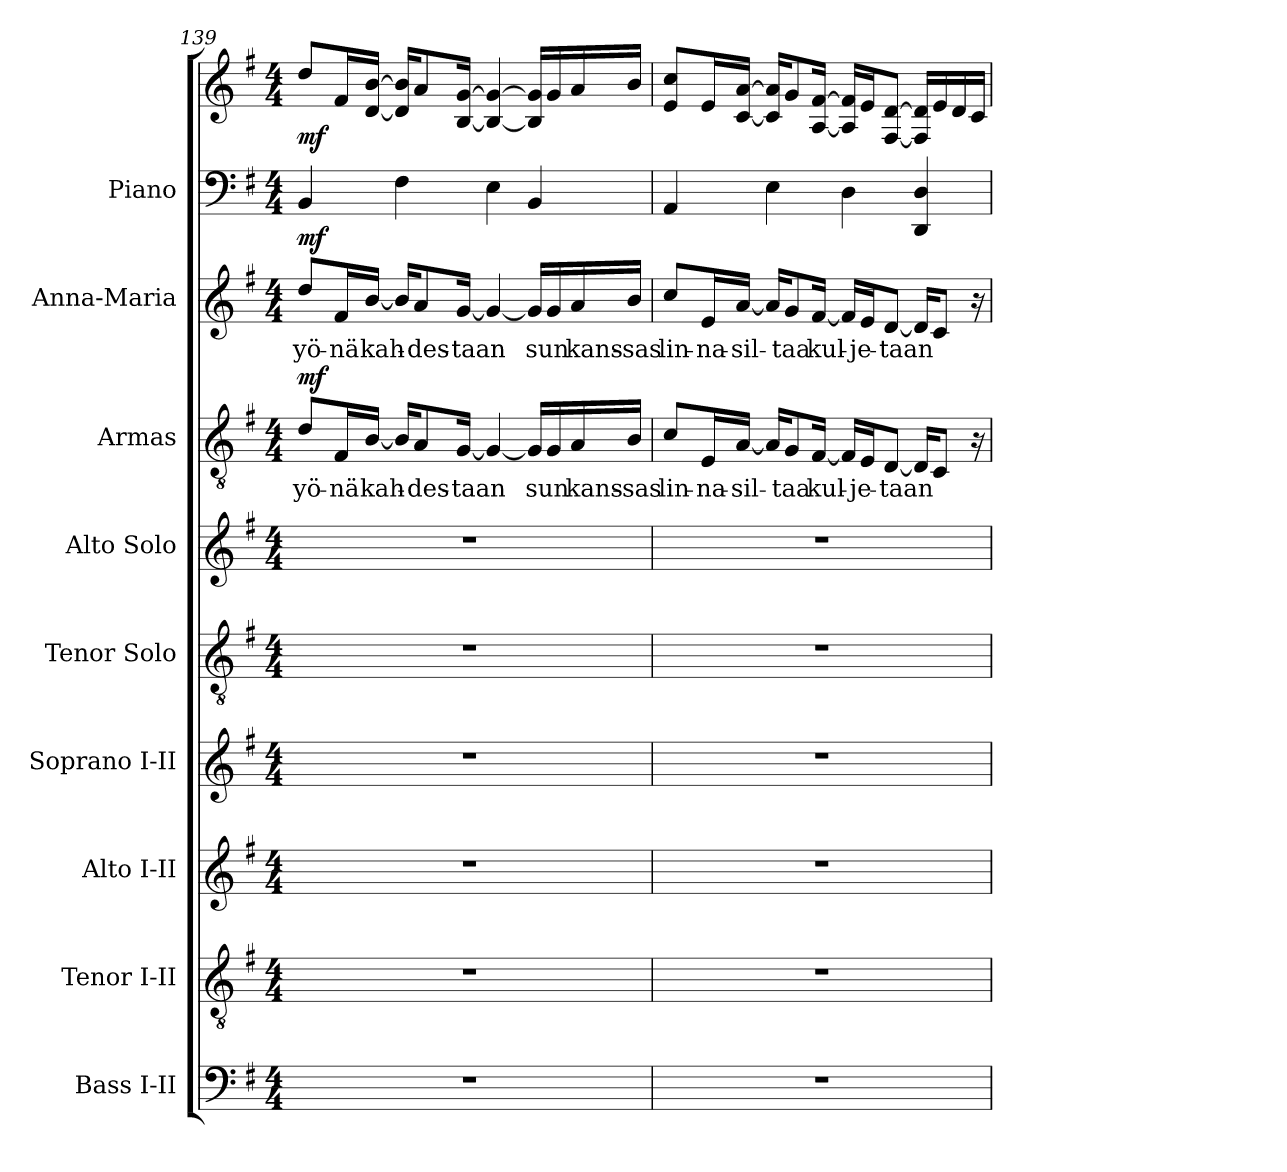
**kern	**kern	**kern	**kern	**kern	**kern	**kern	**text	**dynam	**kern	**text	**dynam	**kern	**kern	**dynam
*part9	*part8	*part7	*part6	*part5	*part4	*part3	*part3	*part3	*part2	*part2	*part2	*part1	*part1	*part1
*staff10	*staff9	*staff8	*staff7	*staff6	*staff5	*staff4	*staff4	*staff4	*staff3	*staff3	*staff3	*staff2	*staff1	*staff1/2
*I"Bass I-II	*I"Tenor I-II	*I"Alto I-II	*I"Soprano I-II	*I"Tenor Solo	*I"Alto Solo	*I"Armas	*	*	*I"Anna-Maria	*	*	*I"Piano	*	*
*I'B.	*I'T.	*I'A.	*I'S.	*I'T. Solo	*I'A. Solo	*I'Armas	*	*	*I'A-M	*	*	*I'Pno.	*	*
!!LO:PB:g=z
*clefF4	*clefGv2	*clefG2	*clefG2	*clefGv2	*clefG2	*clefGv2	*	*	*clefG2	*	*	*clefF4	*clefG2	*
*	*ITrd7c12	*	*	*ITrd7c12	*	*ITrd7c12	*	*	*	*	*	*	*	*
*k[f#]	*k[f#]	*k[f#]	*k[f#]	*k[f#]	*k[f#]	*k[f#]	*	*	*k[f#]	*	*	*k[f#]	*k[f#]	*
*G:	*G:	*G:	*G:	*G:	*G:	*G:	*	*	*G:	*	*	*G:	*G:	*
*M4/4	*M4/4	*M4/4	*M4/4	*M4/4	*M4/4	*M4/4	*	*	*M4/4	*	*	*M4/4	*M4/4	*
=139	=139	=139	=139	=139	=139	=139	=139	=139	=139	=139	=139	=139	=139	=139
!	!	!	!	!	!	!	!LO:LY:b:color=#000000	!	!	!	!	!	!	!
!	!	!	!	!	!	!	!	!	!	!LO:LY:b:color=#000000	!	!	!	!
1r	1r	1r	1r	1r	1r	8Di/L	yö-	mf	8ddi/L	yö-	mf	4BBi/	8ddi/L	mf
!	!	!	!	!	!	!	!LO:LY:b:color=#000000	!	!	!	!	!	!	!
!	!	!	!	!	!	!	!	!	!	!LO:LY:b:color=#000000	!	!	!	!
.	.	.	.	.	.	16FF#i/L	-nä	.	16f#i/L	-nä	.	.	16f#i/L	.
!	!	!	!	!	!	!	!LO:LY:b:color=#000000	!	!	!	!	!	!	!
!	!	!	!	!	!	!	!	!	!	!LO:LY:b:color=#000000	!	!	!	!
.	.	.	.	.	.	[<16BBi/JJ	kah-	.	[<16bi/JJ	kah-	.	.	[<16di/ [>16biJJ	.
.	.	.	.	.	.	16BBi/KL]	.	.	16bi/KL]	.	.	4F#i\	16di/] 16bi]KL	.
!	!	!	!	!	!	!	!LO:LY:b:color=#000000	!	!	!	!	!	!	!
!	!	!	!	!	!	!	!	!	!	!LO:LY:b:color=#000000	!	!	!	!
.	.	.	.	.	.	8AAi/	-des-	.	8ai/	-des-	.	.	8ai/	.
!	!	!	!	!	!	!	!LO:LY:b:color=#000000	!	!	!	!	!	!	!
!	!	!	!	!	!	!	!	!	!	!LO:LY:b:color=#000000	!	!	!	!
.	.	.	.	.	.	[<16GGi/Jk	-taan	.	[<16gi/Jk	-taan	.	.	[<16Bi/ [>16giJk	.
.	.	.	.	.	.	4GGi/_<	.	.	4gi/_<	.	.	4Ei\	4Bi/_< 4gi_>	.
.	.	.	.	.	.	16GGi/LL]	.	.	16gi/LL]	.	.	4BBi/	16Bi/] 16gi]LL	.
!	!	!	!	!	!	!	!LO:LY:b:color=#000000	!	!	!	!	!	!	!
!	!	!	!	!	!	!	!	!	!	!LO:LY:b:color=#000000	!	!	!	!
.	.	.	.	.	.	16GGi/	sun	.	16gi/	sun	.	.	16gi/	.
!	!	!	!	!	!	!	!LO:LY:b:color=#000000	!	!	!	!	!	!	!
!	!	!	!	!	!	!	!	!	!	!LO:LY:b:color=#000000	!	!	!	!
.	.	.	.	.	.	16AAi/	kans-	.	16ai/	kans-	.	.	16ai/	.
!	!	!	!	!	!	!	!LO:LY:b:color=#000000	!	!	!	!	!	!	!
!	!	!	!	!	!	!	!	!	!	!LO:LY:b:color=#000000	!	!	!	!
.	.	.	.	.	.	16BBi/JJ	-sas	.	16bi/JJ	-sas	.	.	16bi/JJ	.
=140	=140	=140	=140	=140	=140	=140	=140	=140	=140	=140	=140	=140	=140	=140
!	!	!	!	!	!	!	!LO:LY:b:color=#000000	!	!	!	!	!	!	!
!	!	!	!	!	!	!	!	!	!	!LO:LY:b:color=#000000	!	!	!	!
1r	1r	1r	1r	1r	1r	8Ci/L	lin-	.	8cci/L	lin-	.	4AAi/	8ei/ 8cciL	.
!	!	!	!	!	!	!	!LO:LY:b:color=#000000	!	!	!	!	!	!	!
!	!	!	!	!	!	!	!	!	!	!LO:LY:b:color=#000000	!	!	!	!
.	.	.	.	.	.	16EEi/L	-na-	.	16ei/L	-na-	.	.	16ei/L	.
!	!	!	!	!	!	!	!LO:LY:b:color=#000000	!	!	!	!	!	!	!
!	!	!	!	!	!	!	!	!	!	!LO:LY:b:color=#000000	!	!	!	!
.	.	.	.	.	.	[<16AAi/JJ	-sil-	.	[<16ai/JJ	-sil-	.	.	[<16ci/ [>16aiJJ	.
.	.	.	.	.	.	16AAi/KL]	.	.	16ai/KL]	.	.	4Ei\	16ci/] 16ai]KL	.
!	!	!	!	!	!	!	!LO:LY:b:color=#000000	!	!	!	!	!	!	!
!	!	!	!	!	!	!	!	!	!	!LO:LY:b:color=#000000	!	!	!	!
.	.	.	.	.	.	8GGi/	-taa	.	8gi/	-taa	.	.	8gi/	.
!	!	!	!	!	!	!	!LO:LY:b:color=#000000	!	!	!	!	!	!	!
!	!	!	!	!	!	!	!	!	!	!LO:LY:b:color=#000000	!	!	!	!
.	.	.	.	.	.	[<16FF#i/Jk	kul-	.	[<16f#i/Jk	kul-	.	.	[<16Ai/ [>16f#iJk	.
.	.	.	.	.	.	16FF#i/LL]	.	.	16f#i/LL]	.	.	4Di\	16Ai/] 16f#i]LL	.
!	!	!	!	!	!	!	!LO:LY:b:color=#000000	!	!	!	!	!	!	!
!	!	!	!	!	!	!	!	!	!	!LO:LY:b:color=#000000	!	!	!	!
.	.	.	.	.	.	16EEi/J	-je-	.	16ei/J	-je-	.	.	16ei/J	.
!	!	!	!	!	!	!	!LO:LY:b:color=#000000	!	!	!	!	!	!	!
!	!	!	!	!	!	!	!	!	!	!LO:LY:b:color=#000000	!	!	!	!
.	.	.	.	.	.	[<8DDi/J	-taan	.	[<8di/J	-taan	.	.	[<8F#i/ [>8diJ	.
.	.	.	.	.	.	16DDi/KL]	.	.	16di/KL]	.	.	4DDi/ 4Di	16F#i/] 16di]LL	.
.	.	.	.	.	.	8CCi/J	.	.	8ci/J	.	.	.	16ei/	.
.	.	.	.	.	.	.	.	.	.	.	.	.	16di/	.
.	.	.	.	.	.	16r	.	.	16r	.	.	.	16ci/JJ	.
=	=	=	=	=	=	=	=	=	=	=	=	=	=	=
*-	*-	*-	*-	*-	*-	*-	*-	*-	*-	*-	*-	*-	*-	*-
